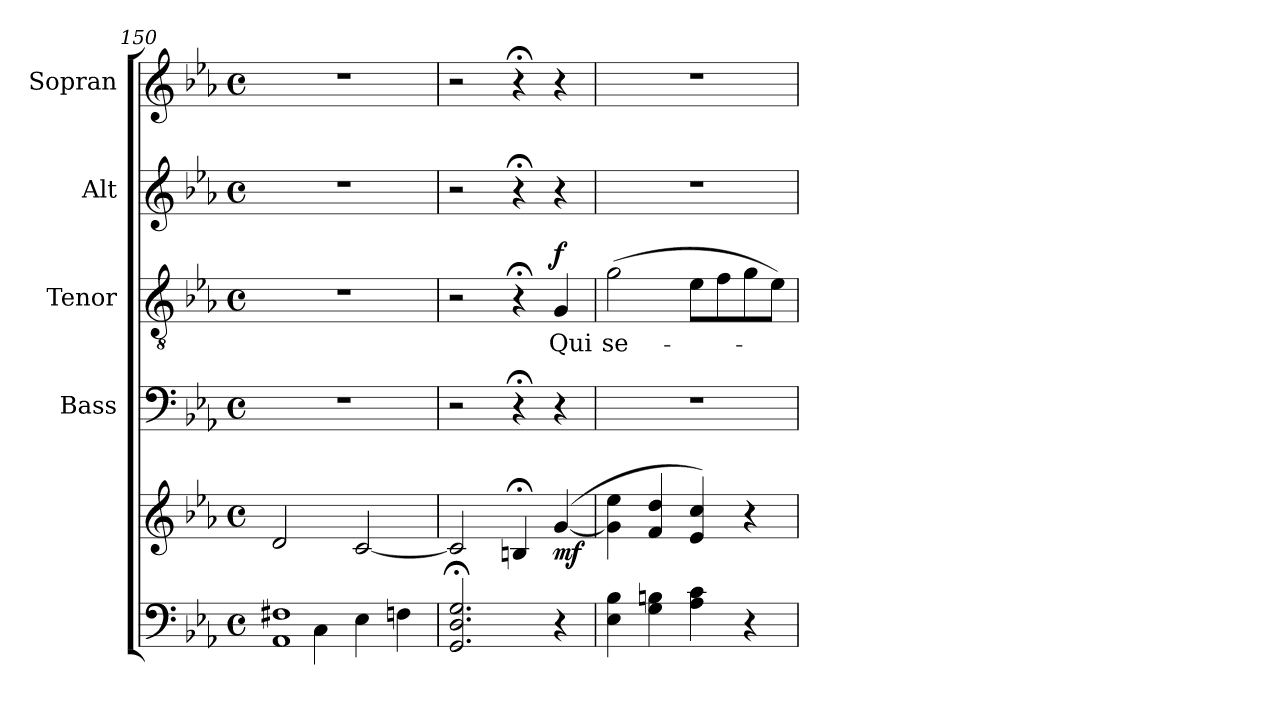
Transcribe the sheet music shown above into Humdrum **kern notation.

**kern	**kern	**dynam	**kern	**kern	**text	**dynam	**kern	**kern
*part5	*part5	*part5	*part4	*part3	*part3	*part3	*part2	*part1
*staff6	*staff5	*staff5/6	*staff4	*staff3	*staff3	*staff3	*staff2	*staff1
*	*	*	*I"Bass	*I"Tenor	*	*	*I"Alt	*I"Sopran
*	*	*	*I'B.	*I'T.	*	*	*I'A.	*I'S.
*clefF4	*clefG2	*	*clefF4	*clefGv2	*	*	*clefG2	*clefG2
*k[b-e-a-]	*k[b-e-a-]	*	*k[b-e-a-]	*k[b-e-a-]	*	*	*k[b-e-a-]	*k[b-e-a-]
*E-:	*E-:	*	*E-:	*E-:	*	*	*E-:	*E-:
*M4/4	*M4/4	*	*M4/4	*M4/4	*	*	*M4/4	*M4/4
*met(c)	*met(c)	*	*met(c)	*met(c)	*	*	*met(c)	*met(c)
=150	=150	=150	=150	=150	=150	=150	=150	=150
*^	*	*	*	*	*	*	*	*
1AA- 1F#X	4ryy	2d/	.	1r	1r	.	.	1r	1r
.	4C\	.	.	.	.	.	.	.	.
.	4E-\	[2c/	.	.	.	.	.	.	.
.	4Fn\	.	.	.	.	.	.	.	.
*v	*v	*	*	*	*	*	*	*	*
=151	=151	=151	=151	=151	=151	=151	=151	=151
2.GG/;< 2.D/;< 2.G/;<	2c/]	.	2r	2r	.	.	2r	2r
.	4Bn;</	.	4r;<	4r;<	.	.	4r;<	4r;<
!	!	!LO:DY:b	!	!	!LO:LY:b	!LO:DY:a	!	!
4r	([<4g/	mf	4r	4G/	Qui	f	4r	4r
=152	=152	=152	=152	=152	=152	=152	=152	=152
!	!	!	!	!	!LO:LY:b	!	!	!
4E-\ 4B-\	4g\] 4ee-\	.	1r	(>2g\	se-	.	1r	1r
4G\ 4Bn\	4f/ 4dd/	.	.	.	.	.	.	.
4A-\ 4c\	4e-/ 4cc/)	.	.	8e-\L	.	.	.	.
.	.	.	.	8f\	.	.	.	.
4r	4r	.	.	8g\	.	.	.	.
.	.	.	.	8e-\J)	.	.	.	.
=	=	=	=	=	=	=	=	=
*-	*-	*-	*-	*-	*-	*-	*-	*-
